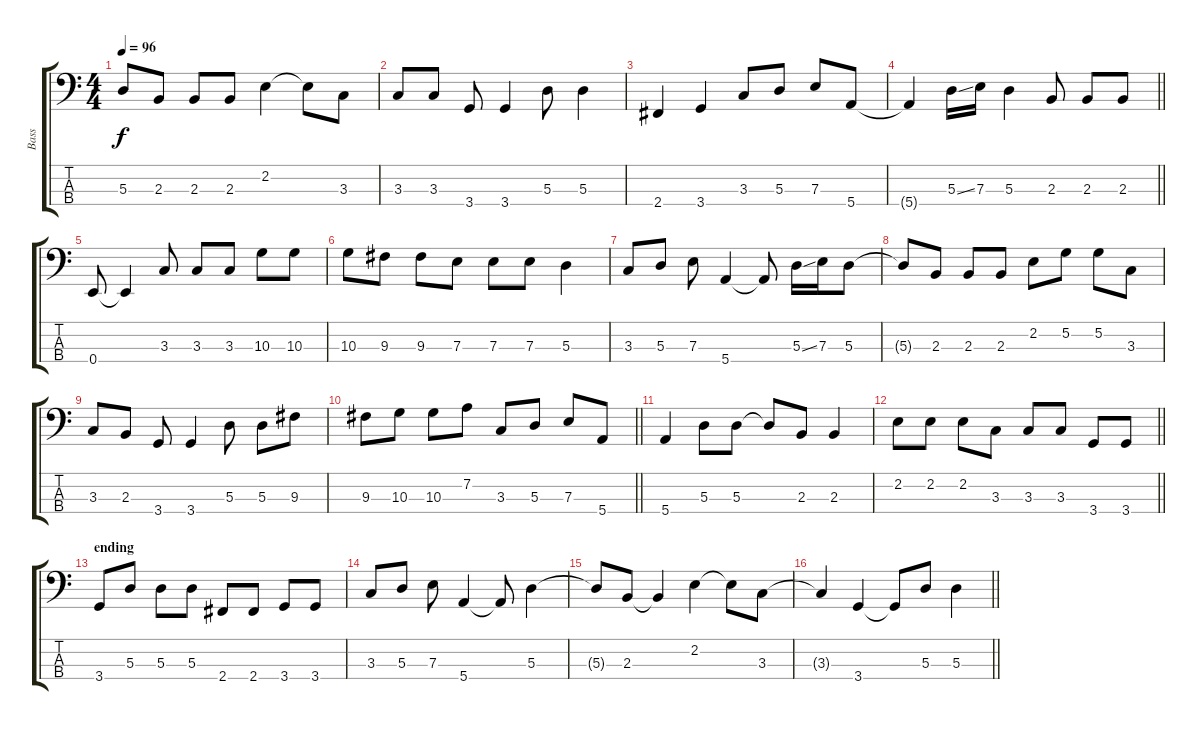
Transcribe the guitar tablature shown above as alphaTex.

\track ("Bass" "Bass") {instrument electricbassfinger}
\staff {score tabs}
\tuning (G2 D2 A1 E1) {hide}
\ts (4 4)
\tempo 96
\clef f4
\ks c
5.3{t}.8{dy f} 2.3.8 2.3.8 2.3.8 2.2.4 2.2{t}.8 3.3.8 |
3.3.8 3.3.8 3.4.8 3.4.4 5.3.8 5.3.4 |
2.4.4 3.4.4 3.3.8 5.3.8 7.3.8 5.4.8 |
\barLineRight lightlight
5.4{t}.4 5.3{ss}.16 7.3.16 5.3.4 2.3.8 2.3.8 2.3.8 |
0.4.8 0.4{t}.4 3.3.8 3.3.8 3.3.8 10.3.8 10.3.8 |
10.3.8 9.3.8 9.3.8 7.3.8 7.3.8 7.3.8 5.3.4 |
3.3.8 5.3.8 7.3.8 5.4.4 5.4{t}.8 5.3{ss}.16 7.3.16 5.3.8 |
5.3{t}.8 2.3.8 2.3.8 2.3.8 2.2.8 5.2.8 5.2.8 3.3.8 |
3.3.8 2.3.8 3.4.8 3.4.4 5.3.8 5.3.8 9.3.8 |
\barLineRight lightlight
9.3.8 10.3.8 10.3.8 7.2.8 3.3.8 5.3.8 7.3.8 5.4.8 |
5.4.4 5.3.8 5.3.8 5.3{t}.8 2.3.8 2.3.4 |
\barLineRight lightlight
2.2.8 2.2.8 2.2.8 3.3.8 3.3.8 3.3.8 3.4.8 3.4.8 |
\section ("" "ending")
3.4.8 5.3.8 5.3.8 5.3.8 2.4.8 2.4.8 3.4.8 3.4.8 |
3.3.8 5.3.8 7.3.8 5.4.4 5.4{t}.8 5.3.4 |
5.3{t}.8 2.3.8 2.3{t}.4 2.2.4 2.2{t}.8 3.3.8 |
\barLineRight lightlight
3.3{t}.4 3.4.4 3.4{t}.8 5.3.8 5.3.4
